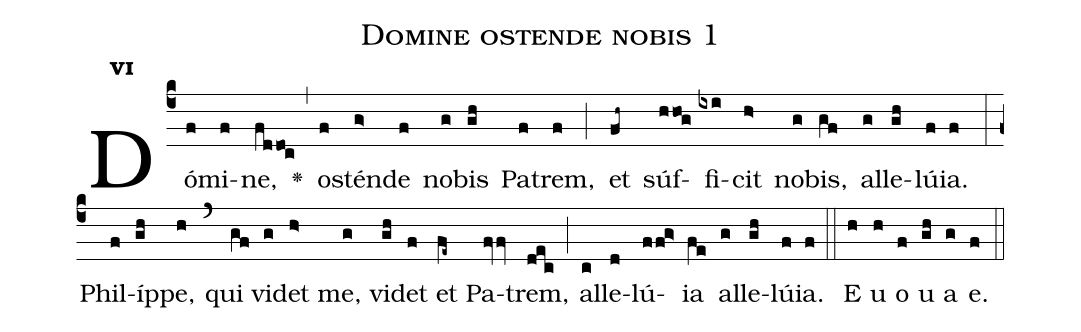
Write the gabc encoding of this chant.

name:Domine ostende nobis 1;
office-part:Antiphona;
mode:6;
%%
initial-style: 1;
name: Domine ostende nobis 1
book: Antiphonae & Responsoria/Tomus II, p. 210;
occasion: Hebdomada V Paschae Dominica;
office-part: Vesperae II Ant E;
user-notes: ;
commentary: ;
annotation: 6f;
centering-scheme: english;
fontsize: 12;
font: OFLSortsMillGoudy;
height: 11;
width: 4.5;
%%
(c4)Dó(f)mi(f)ne,(fddoc) <v>\greheightstar</v>(,) o(f)stén(g>)de(f) no(g)bis(gh) Pa(f)trem,(f) (;) et(fh~) súf(hhog)fi(ixi)cit(h>) no(g)bis,(gf) al(g)le(gh)lú(f)ia.(f) (:) Phil(f)íp(gh)pe,(h) (`) qui(gf) vi(g)det(h>) me,(g) vi(gh)det(f) et(fe~) Pa(fvv)trem,(dec) (;) al(c)le(d)lú(ffg>)ia(fe) al(g)le(gh)lú(f)ia.(f) (::)
E(h) u(h) o(f) u(gh) a(g) e.(f) (::)
